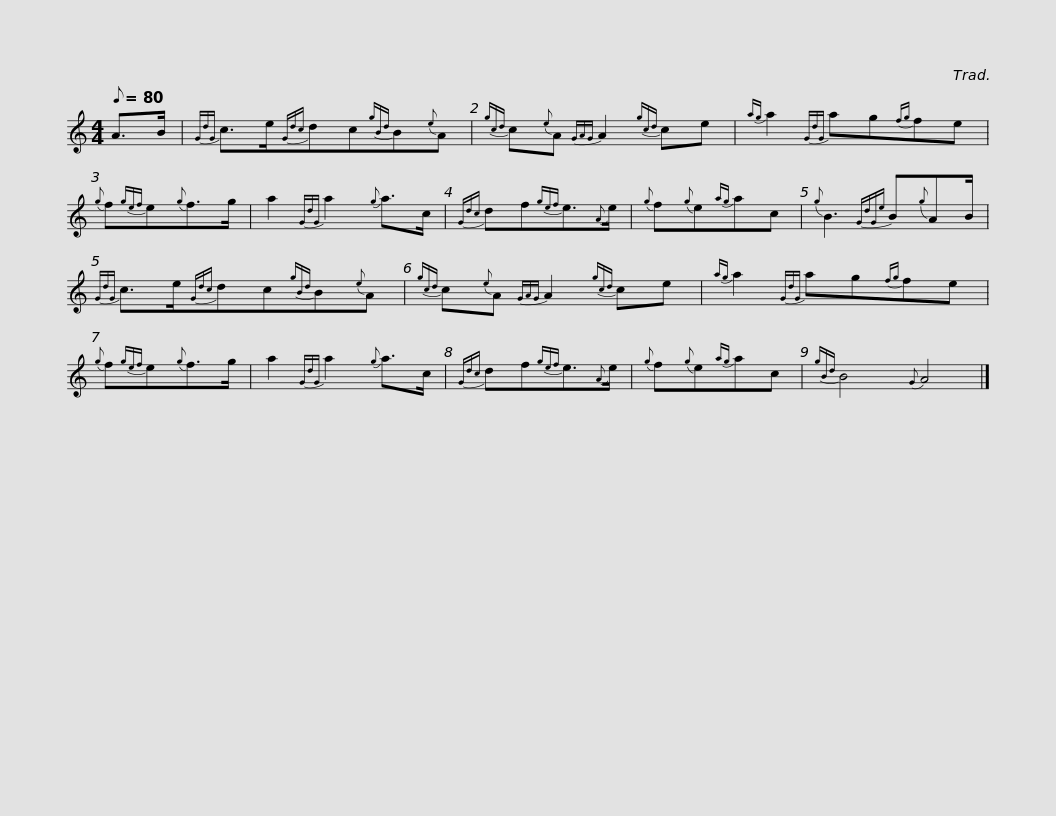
X:1
L:1/8
Q:1/8=80
M:4/4
I:linebreak $
K:C
V:1 treble
V:1
 A>B |{GdG} c>e{Gdc}dc{gBd}B{e}A |{gcd} c{e}A{GAG} A2{gcd} ce |${ag} a2{GdG} ag{fg}fe |{g} f{gef}e{g}f>g | %5
 a2{GdG} a2{g} a>c |${Gdc} df{gef}e3/2{A}e/ |{g} f{g}e{ag}ac |{g} B3{GdGe} B{g}AB/ |${GdG} c>e{Gdc}dc{gBd}B{e}A | %10
{gcd} c{e}A{GAG} A2{gcd} ce |{ag} a2{GdG} ag{fg}fe |${g} f{gef}e{g}f>g | a2{GdG} a2{g} a>c |{Gdc} df{gef}e3/2{A}e/ |$ %15
{g} f{g}e{ag}ac |{gBd} B4{G} A4 |] %17
